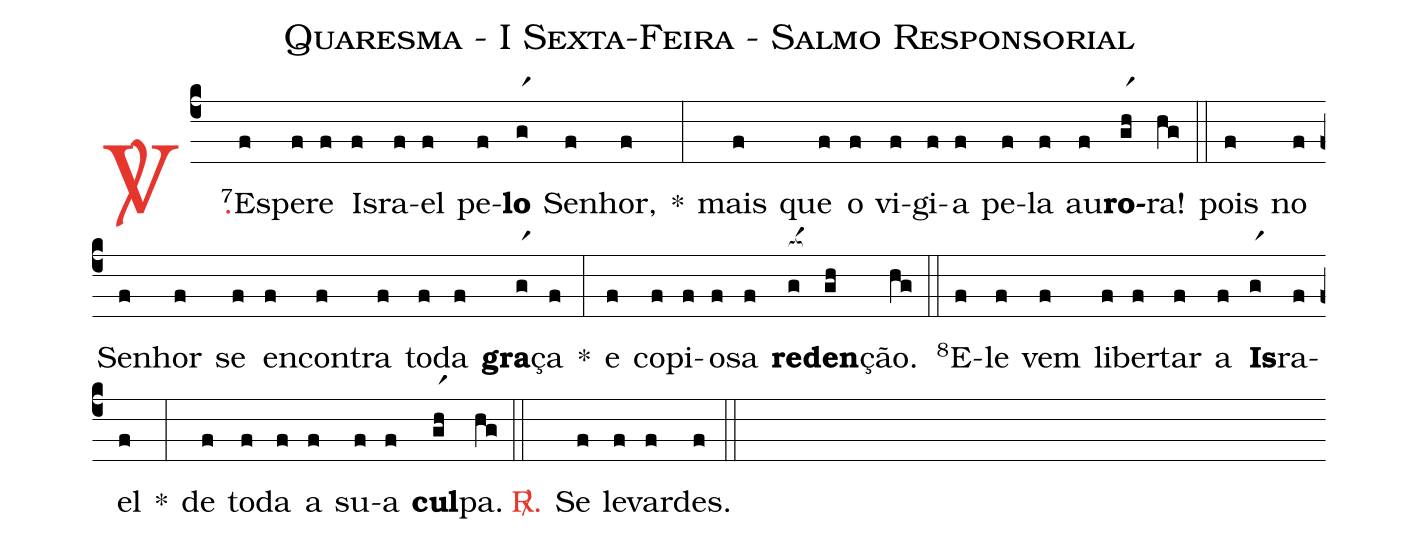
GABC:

name: Quaresma - I Sexta-Feira - Salmo Responsorial;
%%
(c4)

<c><sp>V/</sp>.</c>() <v>\VSup{7}</v>Es(f)pe(f)re(f) Is(f)ra(f)el(f) pe(f)<b>lo</b>(gr1) Se(f)nhor,(f) *(:)
mais(f) que(f) o(f) vi(f)gi(f)a(f) pe(f)la(f) au(f)<b>ro</b>(gr1h)ra!(hg)

(::)

pois(f) no(f) Se(f)nhor(f) se(f) en(f)con(f)tra(f) to(f)da(f) <b>gra</b>(gr1)ça(f) *(:)
e(f) co(f)pi(f)o(f)sa(f) <b>re</b>(g[ocba:1{])<b>den</b>(gh[ocba:0}])ção.(hg)

(::)

<v>\VSup{8}</v>E(f)le(f) vem(f) li(f)ber(f)tar(f) a(f) <b>Is</b>(gr1)ra(f)el(f) *(:)
de(f) to(f)da(f) a(f) su(f)a(f) <b>cul</b>(gr1h)pa.(hg)

(::)

<c><sp>R/</sp>.</c>() Se(f) le(f)var(f)des.(f)

(::)
